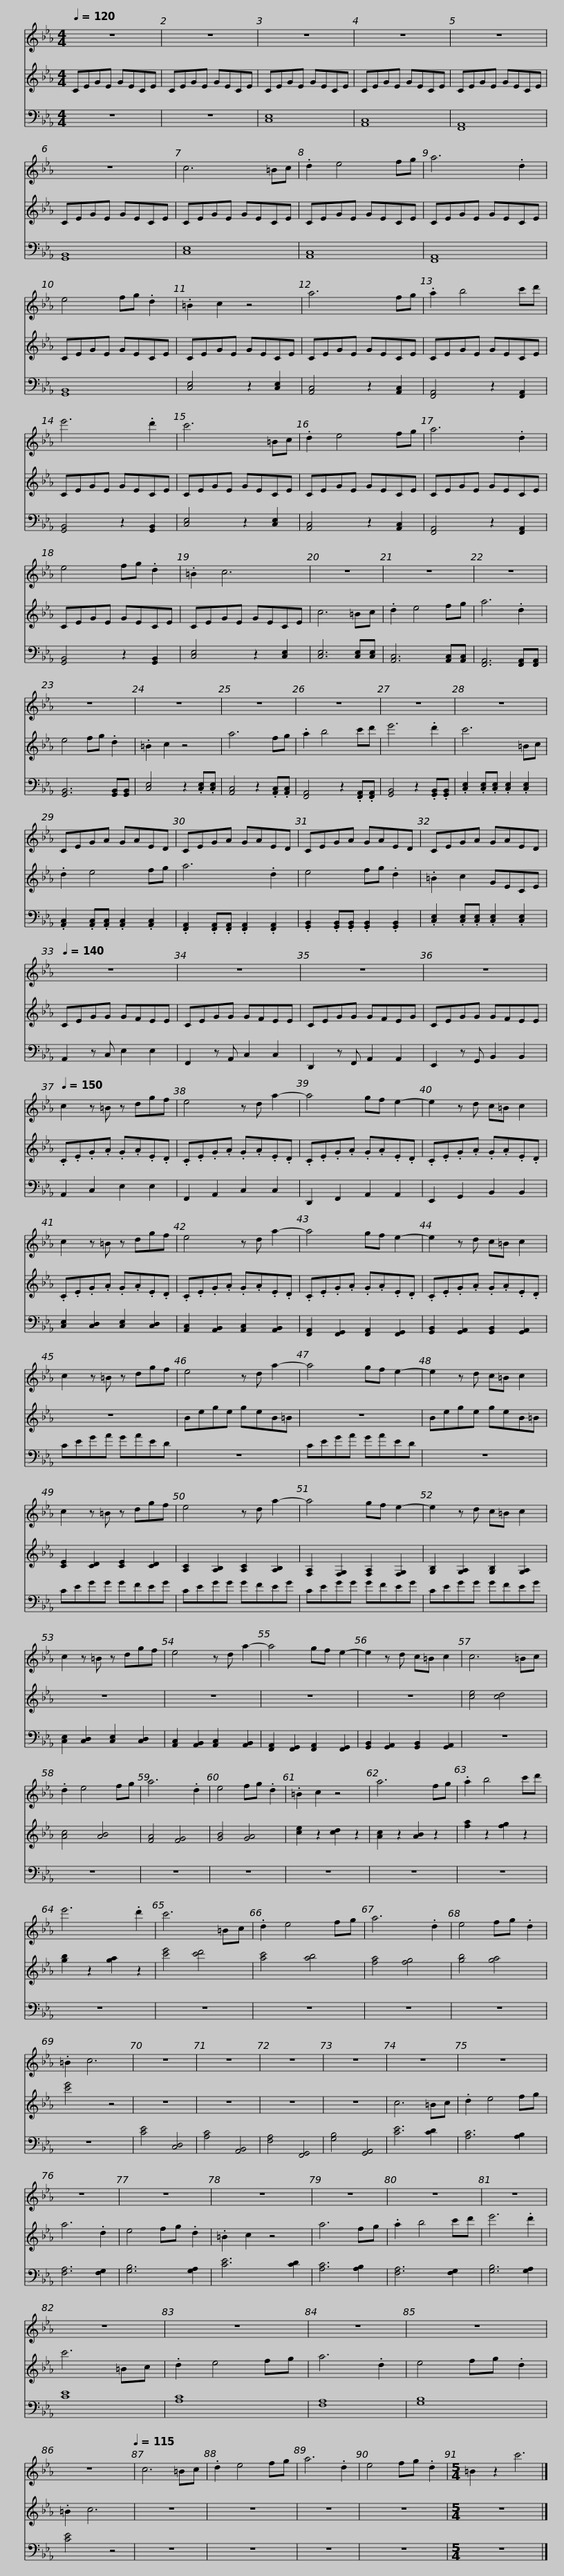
X:1
%%score 1 2 3
L:1/8
Q:1/4=120
M:4/4
I:linebreak $
K:Eb
V:1 treble
V:2 treble
V:3 bass
V:1
 z8 | z8 | z8 | z8 |$ z8 | %5
 z8 | c6 =Bc | .d2 e4 fg | a6 .d2 |$ e4 fg .d2 | %10
 .=B2 c2 z4 | a6 fg | .a2 b4 c'd' | e'6 .d'2 |$ c'6 =Bc | %15
 .d2 e4 fg | a6 .d2 | e4 fg .d2 | .=B2 c6 |$ z8 | %20
 z8 | z8 | z8 | z8 | z8 | %25
 z8 | z8 |$ z8 | CEGA GAED | CEGA GAED | %30
 CEGA GAED | CEGA GAED |$[Q:1/4=140] z8 | z8 | z8 | %35
 z8 |[Q:1/4=150] c2 z =B z dgf |$ e4 z d a2- | a4 gf e2- | e2 z d c=B c2 | %40
 c2 z =B z dgf | e4 z d a2- |$ a4 gf e2- | e2 z d c=B c2 | c2 z =B z dgf | %45
 e4 z d a2- |$ a4 gf e2- | e2 z d c=B c2 | c2 z =B z dgf | e4 z d a2- |$ %50
 a4 gf e2- | e2 z d c=B c2 | c2 z =B z dgf | e4 z d a2- |$ a4 gf e2- | %55
 e2 z d c=B c2 | c6 =Bc | .d2 e4 fg | a6 .d2 | e4 fg .d2 | %60
 .=B2 c2 z4 |$ a6 fg | .a2 b4 c'd' | e'6 .d'2 | c'6 =Bc | %65
 .d2 e4 fg | a6 .d2 | e4 fg .d2 |$ .=B2 c6 | z8 | %70
 z8 | z8 | z8 | z8 | z8 | %75
 z8 | z8 | z8 |$ z8 | z8 | %80
 z8 | z8[Q:1/4=148][Q:1/4=146][Q:1/4=144] |[Q:1/4=142] z8[Q:1/4=140][Q:1/4=138][Q:1/4=135] |[Q:1/4=133] z8[Q:1/4=131][Q:1/4=129][Q:1/4=127] |[Q:1/4=125] z8[Q:1/4=123][Q:1/4=121][Q:1/4=119] | %85
[Q:1/4=117] z8[Q:1/4=115] |$ c6 =Bc | .d2 e4 fg | a6 .d2 | e4 fg .d2 | %90
[M:5/4] =B2 z2 c'6 |] %91
V:2
 CEGE GECE | CEGE GECE | CEGE GECE | CEGE GECE |$ CEGE GECE | %5
 CEGE GECE | CEGE GECE | CEGE GECE | CEGE GECE |$ CEGE GECE | %10
 CEGE GECE | CEGE GECE | CEGE GECE | CEGE GECE |$ CEGE GECE | %15
 CEGE GECE | CEGE GECE | CEGE GECE | CEGE GECE |$ c6 =Bc | %20
 .d2 e4 fg | a6 .d2 | e4 fg .d2 | .=B2 c2 z4 | a6 fg | %25
 .a2 b4 c'd' | e'6 .d'2 |$ c'6 =Bc | .d2 e4 fg | a6 .d2 | %30
 e4 fg .d2 | .=B2 c2 GECE |$ CEGG GFEE | CEGG GFEE | CEGG GFEG | %35
 CEGG GFEE | .C.E.G.A .G.A.E.D |$ .C.E.G.A .G.A.E.D | .C.E.G.A .G.A.E.D | .C.E.G.A .G.A.E.D | %40
 .C.E.G.A .G.A.E.D | .C.E.G.A .G.A.E.D |$ .C.E.G.A .G.A.E.D | .C.E.G.A .G.A.E.D | z8 | %45
 Bege geB=B |$ z8 | Bege geB=B | [CE]2 [CD]2 [CE]2 [CD]2 | [A,C]2 [A,B,]2 [A,C]2 [A,B,]2 |$ %50
 [F,A,]2 [F,G,]2 [F,A,]2 [F,G,]2 | [G,B,]2 [G,A,]2 [G,B,]2 [G,A,]2 | z8 | z8 |$ z8 | %55
 z8 | [ce]4 [cd]4 | [Ac]4 [AB]4 | [FA]4 [FG]4 | [GB]4 [GA]4 | %60
 [ce]2 z2 [cd]2 z2 |$ [Ac]2 z2 [AB]2 z2 | [fa]2 z2 [fg]2 z2 | [gb]2 z2 [ga]2 z2 | [c'e']4 [c'd']4 | %65
 [ac']4 [ab]4 | [fa]4 [fg]4 | [gb]4 [ga]4 |$ [c'e']4 z4 | z8 | %70
 z8 | z8 | z8 | c6 =Bc | .d2 e4 fg | %75
 a6 .d2 | e4 fg .d2 | .=B2 c2 z4 |$ a6 fg | .a2 b4 c'd' | %80
 e'6 .d'2 | c'6 =Bc | .d2 e4 fg | a6 .d2 | e4 fg .d2 | %85
 .=B2 c6 |$ z8 | z8 | z8 | z8 | %90
[M:5/4] z10 |] %91
V:3
 z8 | z8 | [C,E,]8 | [A,,C,]8 |$ [F,,A,,]8 | %5
 [G,,B,,]8 | [C,E,]8 | [A,,C,]8 | [F,,A,,]8 |$ [G,,B,,]8 | %10
 [C,E,]4 z2 [C,E,]2 | [A,,C,]4 z2 [A,,C,]2 | [F,,A,,]4 z2 [F,,A,,]2 | [G,,B,,]4 z2 [G,,B,,]2 |$ [C,E,]4 z2 [C,E,]2 | %15
 [A,,C,]4 z2 [A,,C,]2 | [F,,A,,]4 z2 [F,,A,,]2 | [G,,B,,]4 z2 [G,,B,,]2 | [C,E,]4 z2 [C,E,]2 |$ [C,E,]6 [C,E,][C,E,] | %20
 [A,,C,]6 [A,,C,][A,,C,] | [F,,A,,]6 [F,,A,,][F,,A,,] | [G,,B,,]6 [G,,B,,][G,,B,,] | [C,E,]4 z2 .[C,E,].[C,E,] | [A,,C,]4 z2 .[A,,C,].[A,,C,] | %25
 [F,,A,,]4 z2 .[F,,A,,].[F,,A,,] | [G,,B,,]4 z2 .[G,,B,,].[G,,B,,] |$ .[C,E,]2 .[C,E,].[C,E,] .[C,E,]2 .[C,E,]2 | .[A,,C,]2 .[A,,C,].[A,,C,] .[A,,C,]2 .[A,,C,]2 | .[F,,A,,]2 .[F,,A,,].[F,,A,,] .[F,,A,,]2 .[F,,A,,]2 | %30
 .[G,,B,,]2 .[G,,B,,].[G,,B,,] .[G,,B,,]2 .[G,,B,,]2 | .[C,E,]2 .[C,E,].[C,E,] .[C,E,]2 .[C,E,]2 |$ A,,2 z C, E,2 E,2 | F,,2 z A,, C,2 C,2 | D,,2 z F,, A,,2 A,,2 | %35
 E,,2 z G,, B,,2 B,,2 | A,,2 C,2 E,2 E,2 |$ F,,2 A,,2 C,2 C,2 | D,,2 F,,2 A,,2 A,,2 | E,,2 G,,2 B,,2 B,,2 | %40
 [C,E,]2 [C,D,]2 [C,E,]2 [C,D,]2 | [A,,C,]2 [A,,B,,]2 [A,,C,]2 [A,,B,,]2 |$ [F,,A,,]2 [F,,G,,]2 [F,,A,,]2 [F,,G,,]2 | [G,,B,,]2 [G,,A,,]2 [G,,B,,]2 [G,,A,,]2 | CEGA GAED | %45
 z8 |$ CEGA GAED | z8 | CEGG GFEG | CEGG GFEG |$ %50
 CEGG GFEG | CEGG GFEG | [C,E,]2 [C,D,]2 [C,E,]2 [C,D,]2 | [A,,C,]2 [A,,B,,]2 [A,,C,]2 [A,,B,,]2 |$ [F,,A,,]2 [F,,G,,]2 [F,,A,,]2 [F,,G,,]2 | %55
 [G,,B,,]2 [G,,A,,]2 [G,,B,,]2 [G,,A,,]2 | z8 | z8 | z8 | z8 | %60
 z8 |$ z8 | z8 | z8 | z8 | %65
 z8 | z8 | z8 |$ z8 | [CE]4 [C,D,]4 | %70
 [A,C]4 [A,,B,,]4 | [F,A,]4 [F,,G,,]4 | [G,B,]4 [G,,A,,]4 | [CE]6 [CD]2 | [A,C]6 [A,B,]2 | %75
 [F,A,]6 [F,G,]2 | [G,B,]6 [G,A,]2 | [CE]6 [CD]2 |$ [A,C]6 [A,B,]2 | [F,A,]6 [F,G,]2 | %80
 [G,B,]6 [G,A,]2 | [CE]8 | [A,C]8 | [F,A,]8 | [G,B,]8 | %85
 [CE]4 z4 |$ z8 | z8 | z8 | z8 | %90
[M:5/4] z10 |] %91
